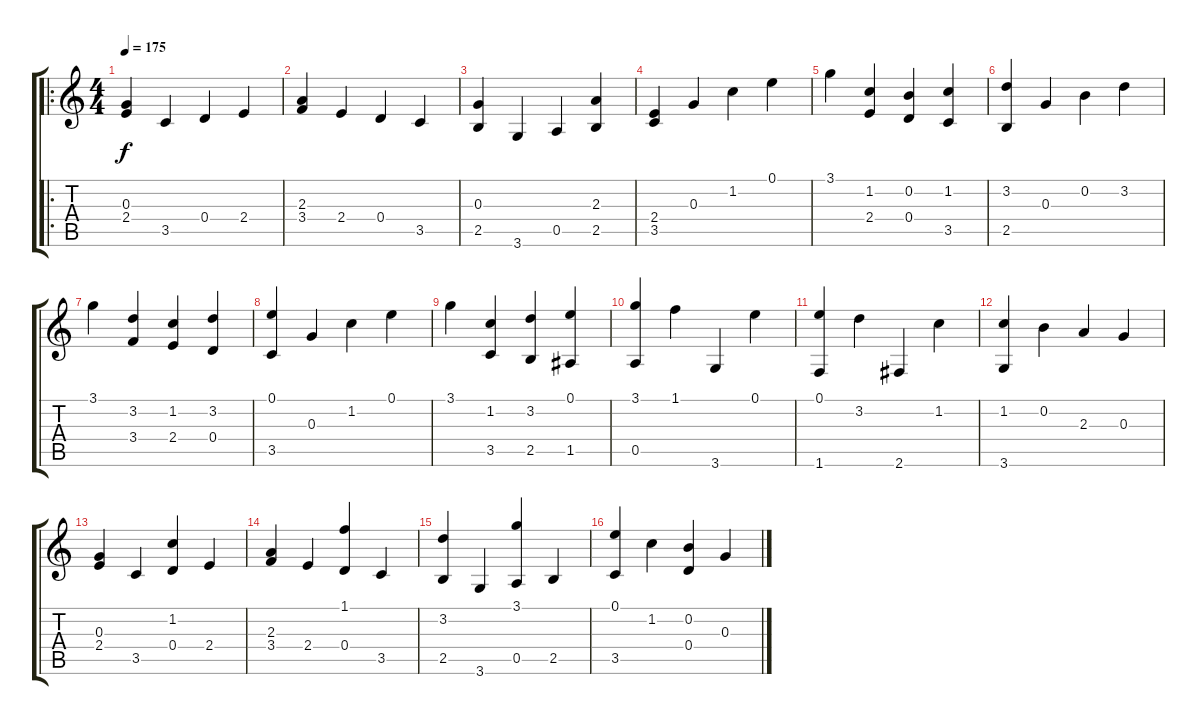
\track "" {instrument acousticguitarnylon}
\staff {score tabs}
\tuning (E4 B3 G3 D3 A2 E2) {hide}
\ro
\ts (4 4)
\tempo 175
\clef g2
\ks c
(0.3 2.4).4{dy f instrument acousticguitarnylon} 3.5.4 0.4.4 2.4.4 |
(2.3 3.4).4 2.4.4 0.4.4 3.5.4 |
(0.3 2.5).4 3.6.4 0.5.4 (2.3 2.5).4 |
(2.4 3.5).4 0.3.4 1.2.4 0.1.4 |
3.1.4 (1.2 2.4).4 (0.2 0.4).4 (1.2 3.5).4 |
(3.2 2.5).4 0.3.4 0.2.4 3.2.4 |
3.1.4 (3.2 3.4).4 (1.2 2.4).4 (3.2 0.4).4 |
(0.1 3.5).4 0.3.4 1.2.4 0.1.4 |
3.1.4 (1.2 3.5).4 (3.2 2.5).4 (0.1 1.5).4 |
(3.1 0.5).4 1.1.4 3.6.4 0.1.4 |
(0.1 1.6).4 3.2.4 2.6.4 1.2.4 |
(1.2 3.6).4 0.2.4 2.3.4 0.3.4 |
(0.3 2.4).4 3.5.4 (1.2 0.4).4 2.4.4 |
(2.3 3.4).4 2.4.4 (1.1 0.4).4 3.5.4 |
(3.2 2.5).4 3.6.4 (3.1 0.5).4 2.5.4 |
(0.1 3.5).4 1.2.4 (0.2 0.4).4 0.3.4
